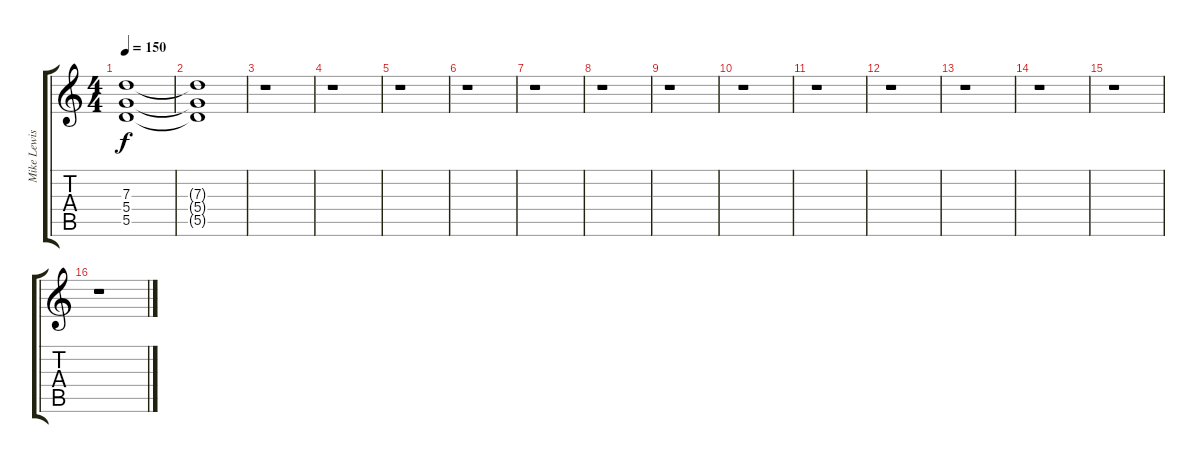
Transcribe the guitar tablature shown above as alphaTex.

\track ("Mike Lewis" "Mike Lewis") {instrument acousticguitarsteel}
\staff {score tabs}
\tuning (E4 B3 G3 D3 A2 E2) {hide}
\ts (4 4)
\tempo 150
\clef g2
\ks c
(7.3{t} 5.4{t} 5.5{t}).1{dy f} |
(7.3{t} 5.4{t} 5.5{t}).1 |
r.1 |
r.1 |
r.1 |
r.1 |
r.1 |
r.1 |
r.1 |
r.1 |
r.1 |
r.1 |
r.1 |
r.1 |
r.1 |
r.1
